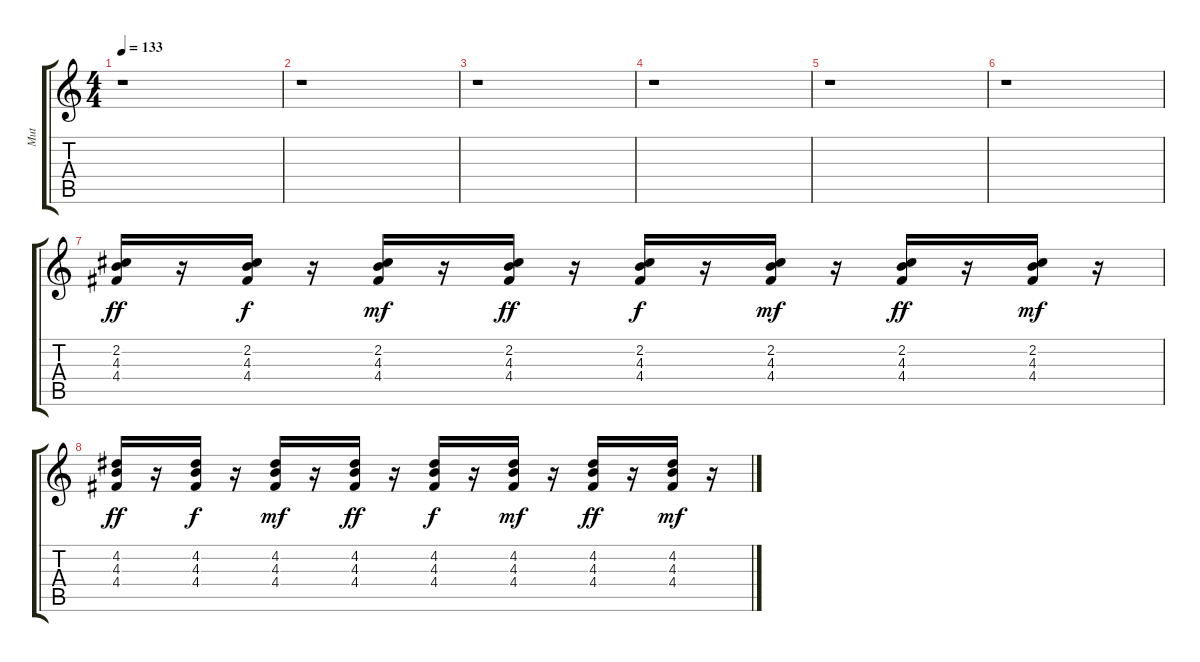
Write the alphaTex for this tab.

\track ("Mut" "Mut") {instrument electricguitarmuted}
\staff {score tabs}
\tuning (E4 B3 G3 D3 A2 E2) {hide}
\ts (4 4)
\tempo 133
\clef g2
\ks c
r.1{dy ff instrument electricguitarmuted} |
r.1 |
r.1 |
r.1 |
r.1 |
r.1 |
(2.2 4.3 4.4).16 r.16 (2.2 4.3 4.4).16{dy f} r.16 (2.2 4.3 4.4).16{dy mf} r.16 (2.2 4.3 4.4).16{dy ff} r.16 (2.2 4.3 4.4).16{dy f} r.16 (2.2 4.3 4.4).16{dy mf} r.16 (2.2 4.3 4.4).16{dy ff} r.16 (2.2 4.3 4.4).16{dy mf} r.16 |
(4.2 4.3 4.4).16{dy ff} r.16 (4.2 4.3 4.4).16{dy f} r.16 (4.2 4.3 4.4).16{dy mf} r.16 (4.2 4.3 4.4).16{dy ff} r.16 (4.2 4.3 4.4).16{dy f} r.16 (4.2 4.3 4.4).16{dy mf} r.16 (4.2 4.3 4.4).16{dy ff} r.16 (4.2 4.3 4.4).16{dy mf} r.16
